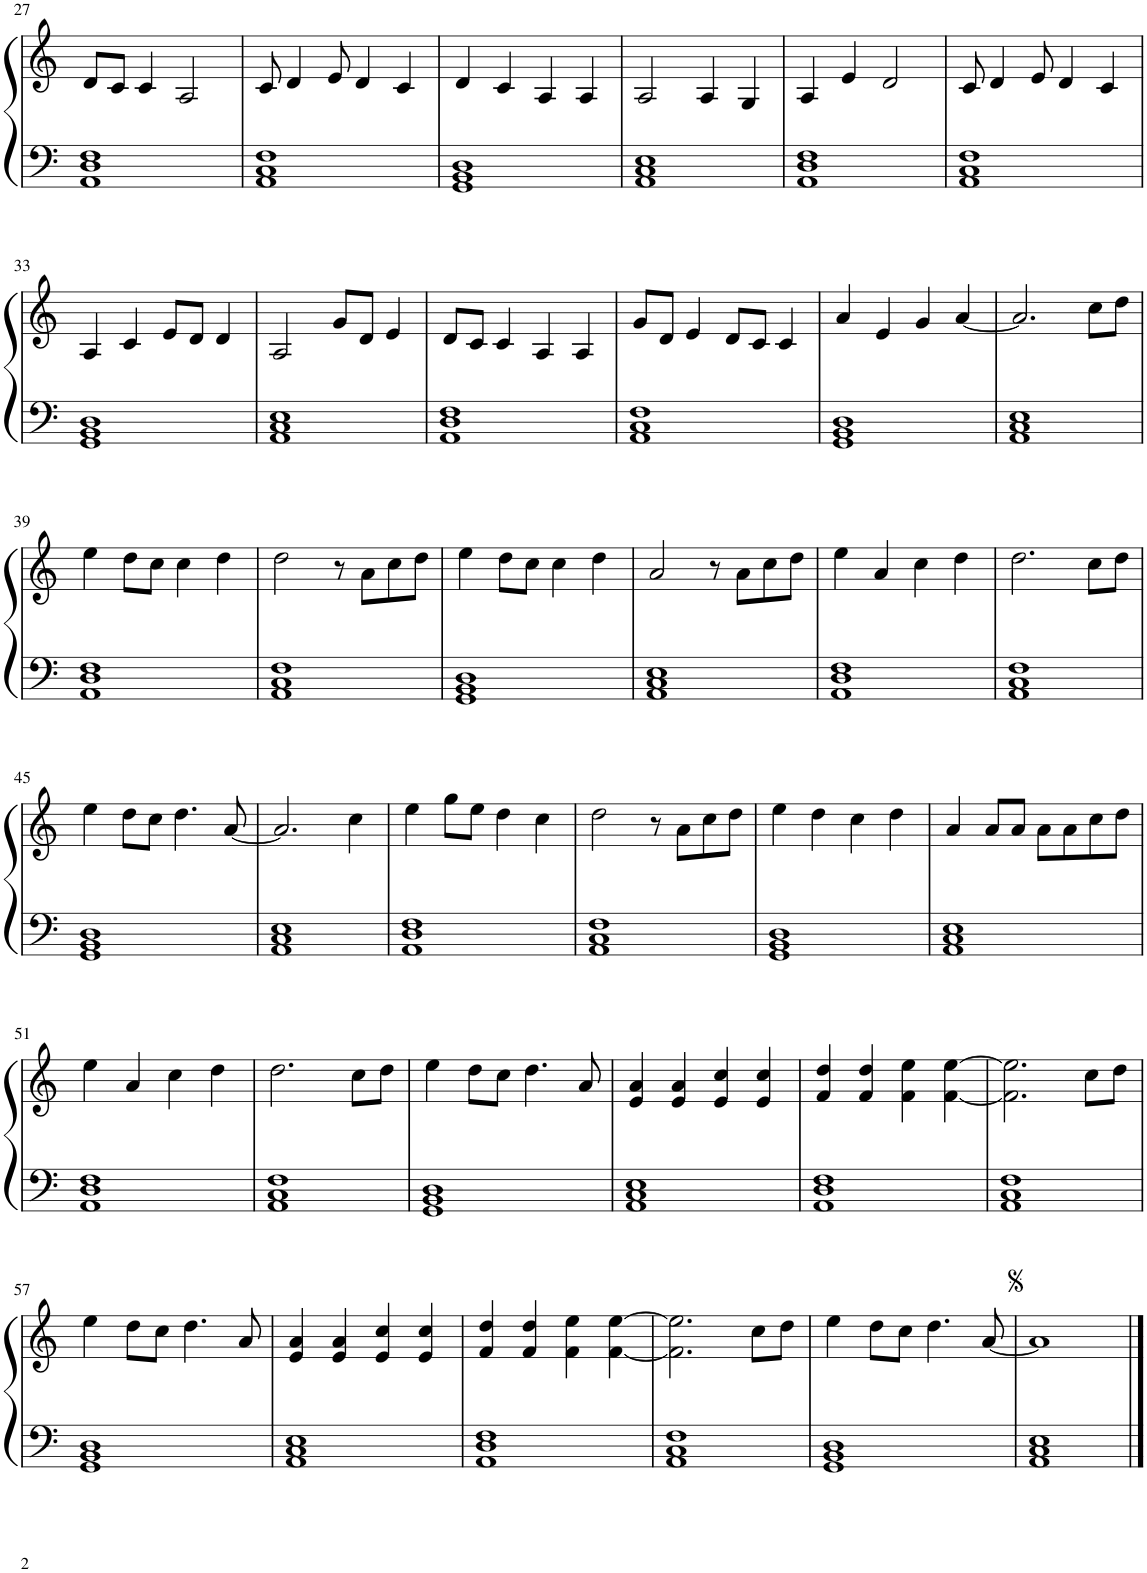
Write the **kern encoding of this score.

**kern	**kern
*part1	*part1
*staff2	*staff1
*I"Piano	*
*I'Pno.	*
!!LO:PB:g=z
*clefF4	*clefG2
*k[]	*k[]
*M4/4	*M4/4
=27	=27
1AA 1D 1F	8d/L
.	8c/J
.	4c/
.	2A/
=28	=28
1AA 1C 1F	8c/
.	4d/
.	8e/
.	4d/
.	4c/
=29	=29
1GG 1BB 1D	4d/
.	4c/
.	4A/
.	4A/
=30	=30
1AA 1C 1E	2A/
.	4A/
.	4G/
=31	=31
1AA 1D 1F	4A/
.	4e/
.	2d/
=32	=32
1AA 1C 1F	8c/
.	4d/
.	8e/
.	4d/
.	4c/
!!LO:LB:g=z
=33	=33
1GG 1BB 1D	4A/
.	4c/
.	8e/L
.	8d/J
.	4d/
=34	=34
1AA 1C 1E	2A/
.	8g/L
.	8d/J
.	4e/
=35	=35
1AA 1D 1F	8d/L
.	8c/J
.	4c/
.	4A/
.	4A/
=36	=36
1AA 1C 1F	8g/L
.	8d/J
.	4e/
.	8d/L
.	8c/J
.	4c/
=37	=37
1GG 1BB 1D	4a/
.	4e/
.	4g/
.	[4a/
=38	=38
1AA 1C 1E	2.a/]
.	8cc\L
.	8dd\J
!!LO:LB:g=z
=39	=39
1AA 1D 1F	4ee\
.	8dd\L
.	8cc\J
.	4cc\
.	4dd\
=40	=40
1AA 1C 1F	2dd\
.	8r
.	8a\L
.	8cc\
.	8dd\J
=41	=41
1GG 1BB 1D	4ee\
.	8dd\L
.	8cc\J
.	4cc\
.	4dd\
=42	=42
1AA 1C 1E	2a/
.	8r
.	8a\L
.	8cc\
.	8dd\J
=43	=43
1AA 1D 1F	4ee\
.	4a/
.	4cc\
.	4dd\
=44	=44
1AA 1C 1F	2.dd\
.	8cc\L
.	8dd\J
!!LO:LB:g=z
=45	=45
1GG 1BB 1D	4ee\
.	8dd\L
.	8cc\J
.	4.dd\
.	[8a/
=46	=46
1AA 1C 1E	2.a/]
.	4cc\
=47	=47
1AA 1D 1F	4ee\
.	8gg\L
.	8ee\J
.	4dd\
.	4cc\
=48	=48
1AA 1C 1F	2dd\
.	8r
.	8a\L
.	8cc\
.	8dd\J
=49	=49
1GG 1BB 1D	4ee\
.	4dd\
.	4cc\
.	4dd\
=50	=50
1AA 1C 1E	4a/
.	8a/L
.	8a/J
.	8a\L
.	8a\
.	8cc\
.	8dd\J
!!LO:LB:g=z
=51	=51
1AA 1D 1F	4ee\
.	4a/
.	4cc\
.	4dd\
=52	=52
1AA 1C 1F	2.dd\
.	8cc\L
.	8dd\J
=53	=53
1GG 1BB 1D	4ee\
.	8dd\L
.	8cc\J
.	4.dd\
.	8a/
=54	=54
1AA 1C 1E	4e/ 4a/
.	4e/ 4a/
.	4e/ 4cc/
.	4e/ 4cc/
=55	=55
1AA 1D 1F	4f/ 4dd/
.	4f/ 4dd/
.	4f\ 4ee\
.	[4f\ [4ee\
=56	=56
1AA 1C 1F	2.f\] 2.ee\]
.	8cc\L
.	8dd\J
!!LO:LB:g=z
=57	=57
1GG 1BB 1D	4ee\
.	8dd\L
.	8cc\J
.	4.dd\
.	8a/
=58	=58
1AA 1C 1E	4e/ 4a/
.	4e/ 4a/
.	4e/ 4cc/
.	4e/ 4cc/
=59	=59
1AA 1D 1F	4f/ 4dd/
.	4f/ 4dd/
.	4f\ 4ee\
.	[4f\ [4ee\
=60	=60
1AA 1C 1F	2.f\] 2.ee\]
.	8cc\L
.	8dd\J
=61	=61
1GG 1BB 1D	4ee\
.	8dd\L
.	8cc\J
.	4.dd\
.	[8a/
=62	=62
1AA 1C 1E	1a]
==	==
*-	*-
